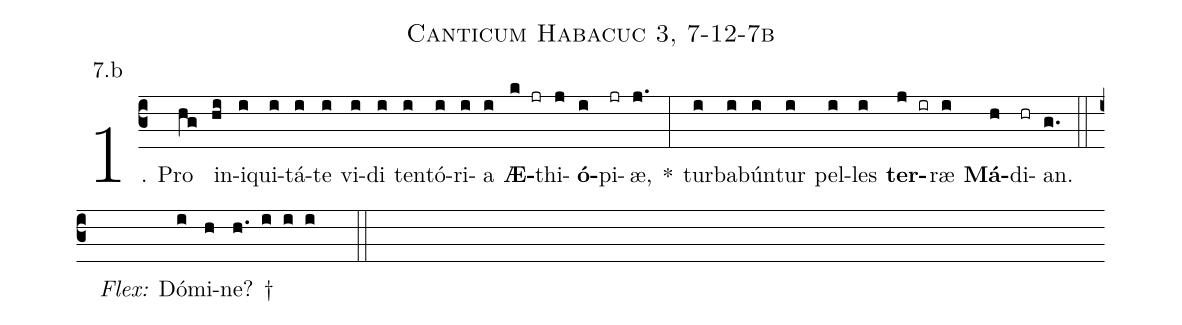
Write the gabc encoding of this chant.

name: Canticum Habacuc 3, 7-12-7b;
annotation: 7.b;
%%
(c3)1. Pro(hg) in(hi)i(i)qui(i)tá(i)te(i) vi(i)di(i) ten(i)tó(i)ri(i)a(i) <b>Æ</b>(k jr)thi(j)<b>ó</b>(i)pi(jr)æ,(j.) *(:) tur(i)ba(i)bún(i)tur(i) pel(i)les(i) <b>ter</b>(j ir)ræ(i) <b>Má</b>(h)di(hr)an.(g.) (::)
<i>Flex:</i>()  Dó(i)mi(h)ne? †(h. i i i  ::)
